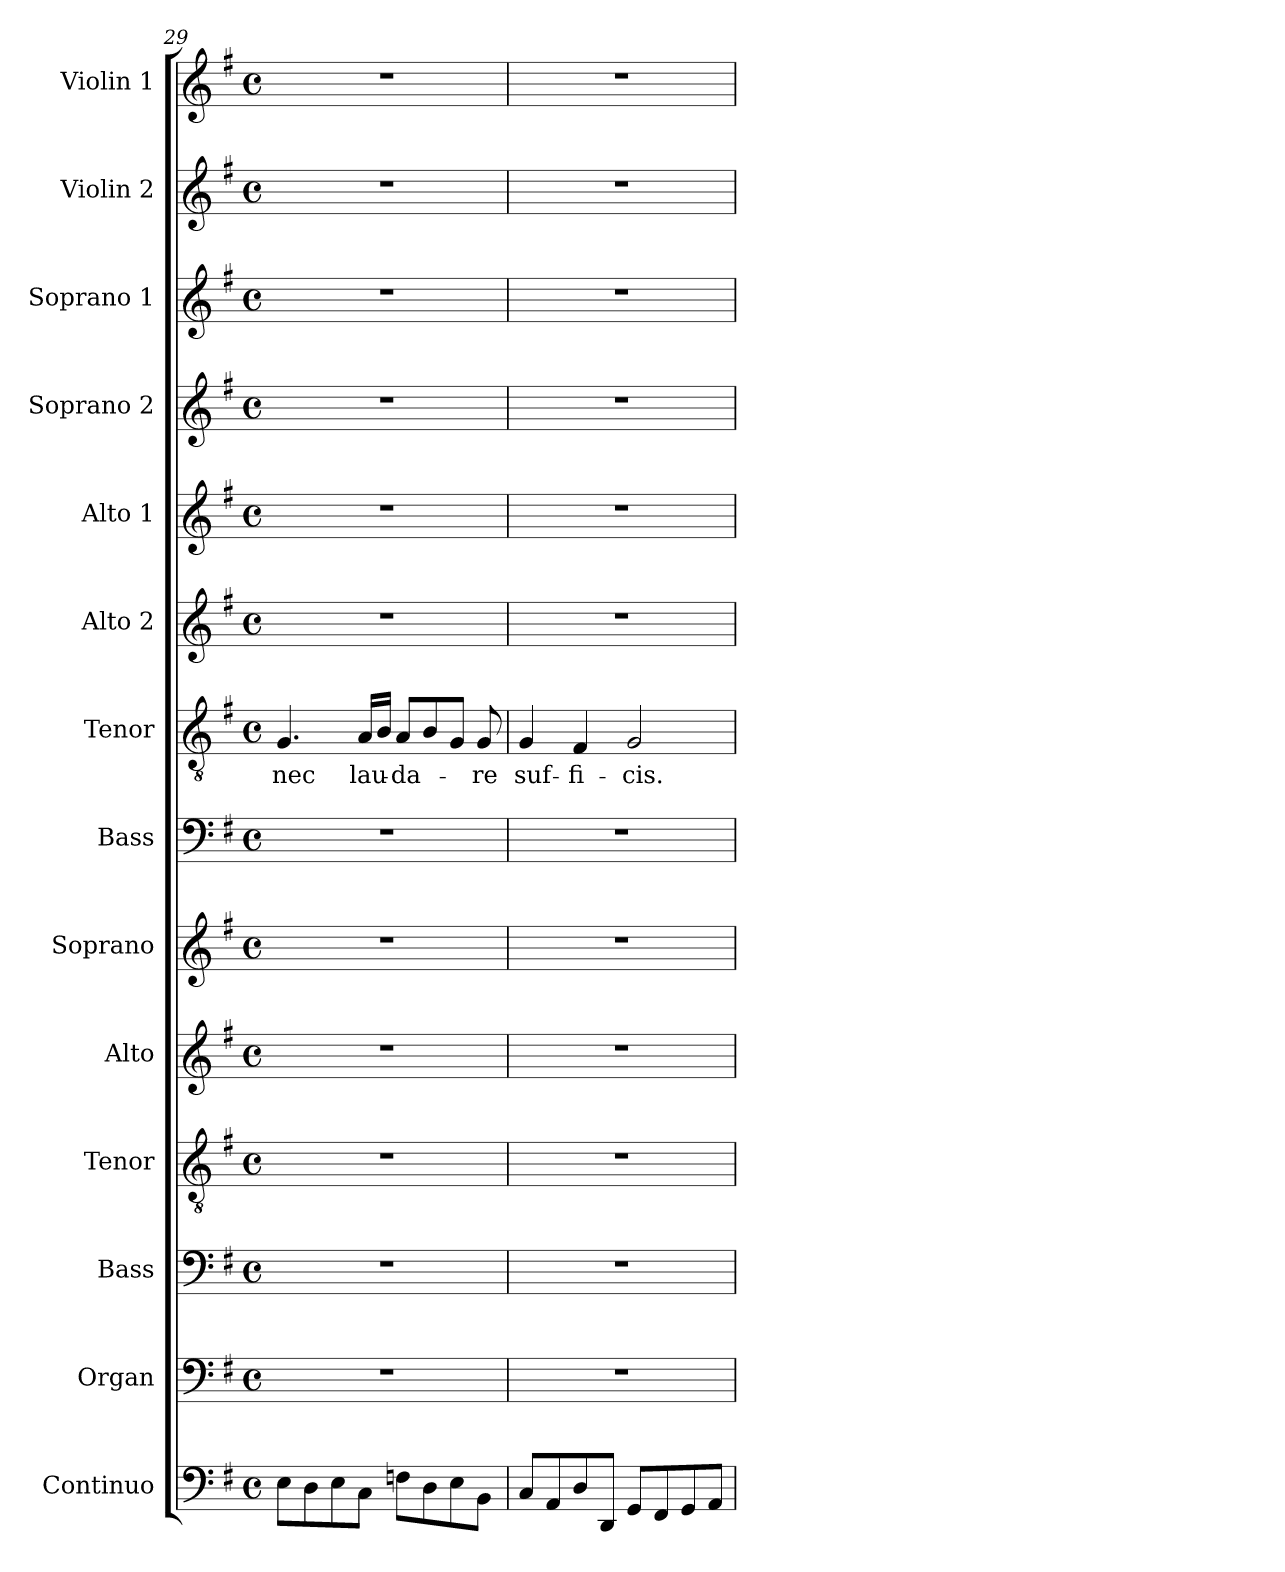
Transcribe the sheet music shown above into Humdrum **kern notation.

**kern	**kern	**kern	**kern	**kern	**kern	**kern	**kern	**text	**kern	**kern	**kern	**kern	**kern	**kern
*part14	*part13	*part12	*part11	*part10	*part9	*part8	*part7	*part7	*part6	*part5	*part4	*part3	*part2	*part1
*staff14	*staff13	*staff12	*staff11	*staff10	*staff9	*staff8	*staff7	*staff7	*staff6	*staff5	*staff4	*staff3	*staff2	*staff1
*I"Continuo	*I"Organ	*I"Bass	*I"Tenor	*I"Alto	*I"Soprano	*I"Bass	*I"Tenor	*	*I"Alto 2	*I"Alto 1	*I"Soprano 2	*I"Soprano 1	*I"Violin 2	*I"Violin 1
*I'Cont.	*I'Org.	*I'B.	*I'T.	*I'A.	*I'S.	*I'B.	*I'T.	*	*I'A2.	*I'A1.	*I'S2.	*I'S1.	*I'Vln. 2	*I'Vln. 1
*clefF4	*clefF4	*clefF4	*clefGv2	*clefG2	*clefG2	*clefF4	*clefGv2	*	*clefG2	*clefG2	*clefG2	*clefG2	*clefG2	*clefG2
*	*	*	*ITrd7c12	*	*	*	*ITrd7c12	*	*	*	*	*	*	*
*k[f#]	*k[f#]	*k[f#]	*k[f#]	*k[f#]	*k[f#]	*k[f#]	*k[f#]	*	*k[f#]	*k[f#]	*k[f#]	*k[f#]	*k[f#]	*k[f#]
*G:	*G:	*G:	*G:	*G:	*G:	*G:	*G:	*	*G:	*G:	*G:	*G:	*G:	*G:
*M4/4	*M4/4	*M4/4	*M4/4	*M4/4	*M4/4	*M4/4	*M4/4	*	*M4/4	*M4/4	*M4/4	*M4/4	*M4/4	*M4/4
*met(c)	*met(c)	*met(c)	*met(c)	*met(c)	*met(c)	*met(c)	*met(c)	*	*met(c)	*met(c)	*met(c)	*met(c)	*met(c)	*met(c)
=29	=29	=29	=29	=29	=29	=29	=29	=29	=29	=29	=29	=29	=29	=29
!	!	!	!	!	!	!	!	!LO:LY:b:color=#000000	!	!	!	!	!	!
8Ei\L	1r	1r	1r	1r	1r	1r	4.GGi/	nec	1r	1r	1r	1r	1r	1r
8Di\	.	.	.	.	.	.	.	.	.	.	.	.	.	.
8Ei\	.	.	.	.	.	.	.	.	.	.	.	.	.	.
!	!	!	!	!	!	!	!	!LO:LY:b:color=#000000	!	!	!	!	!	!
8Ci\J	.	.	.	.	.	.	16AAi/LL	lau-	.	.	.	.	.	.
.	.	.	.	.	.	.	16BBi/JJ	.	.	.	.	.	.	.
!	!	!	!	!	!	!	!	!LO:LY:b:color=#000000	!	!	!	!	!	!
8Fni\L	.	.	.	.	.	.	8AAi/L	-da-	.	.	.	.	.	.
8Di\	.	.	.	.	.	.	8BBi/	.	.	.	.	.	.	.
8Ei\	.	.	.	.	.	.	8GGi/J	.	.	.	.	.	.	.
!	!	!	!	!	!	!	!	!LO:LY:b:color=#000000	!	!	!	!	!	!
8BBi\J	.	.	.	.	.	.	8GGi/	-re	.	.	.	.	.	.
=30	=30	=30	=30	=30	=30	=30	=30	=30	=30	=30	=30	=30	=30	=30
!	!	!	!	!	!	!	!	!LO:LY:b:color=#000000	!	!	!	!	!	!
8Ci/L	1r	1r	1r	1r	1r	1r	4GGi/	suf-	1r	1r	1r	1r	1r	1r
8AAi/	.	.	.	.	.	.	.	.	.	.	.	.	.	.
!	!	!	!	!	!	!	!	!LO:LY:b:color=#000000	!	!	!	!	!	!
8Di/	.	.	.	.	.	.	4FF#i/	-fi-	.	.	.	.	.	.
8DDi/J	.	.	.	.	.	.	.	.	.	.	.	.	.	.
!	!	!	!	!	!	!	!	!LO:LY:b:color=#000000	!	!	!	!	!	!
8GGi/L	.	.	.	.	.	.	2GGi/	-cis.	.	.	.	.	.	.
8FF#i/	.	.	.	.	.	.	.	.	.	.	.	.	.	.
8GGi/	.	.	.	.	.	.	.	.	.	.	.	.	.	.
8AAi/J	.	.	.	.	.	.	.	.	.	.	.	.	.	.
=	=	=	=	=	=	=	=	=	=	=	=	=	=	=
*-	*-	*-	*-	*-	*-	*-	*-	*-	*-	*-	*-	*-	*-	*-
